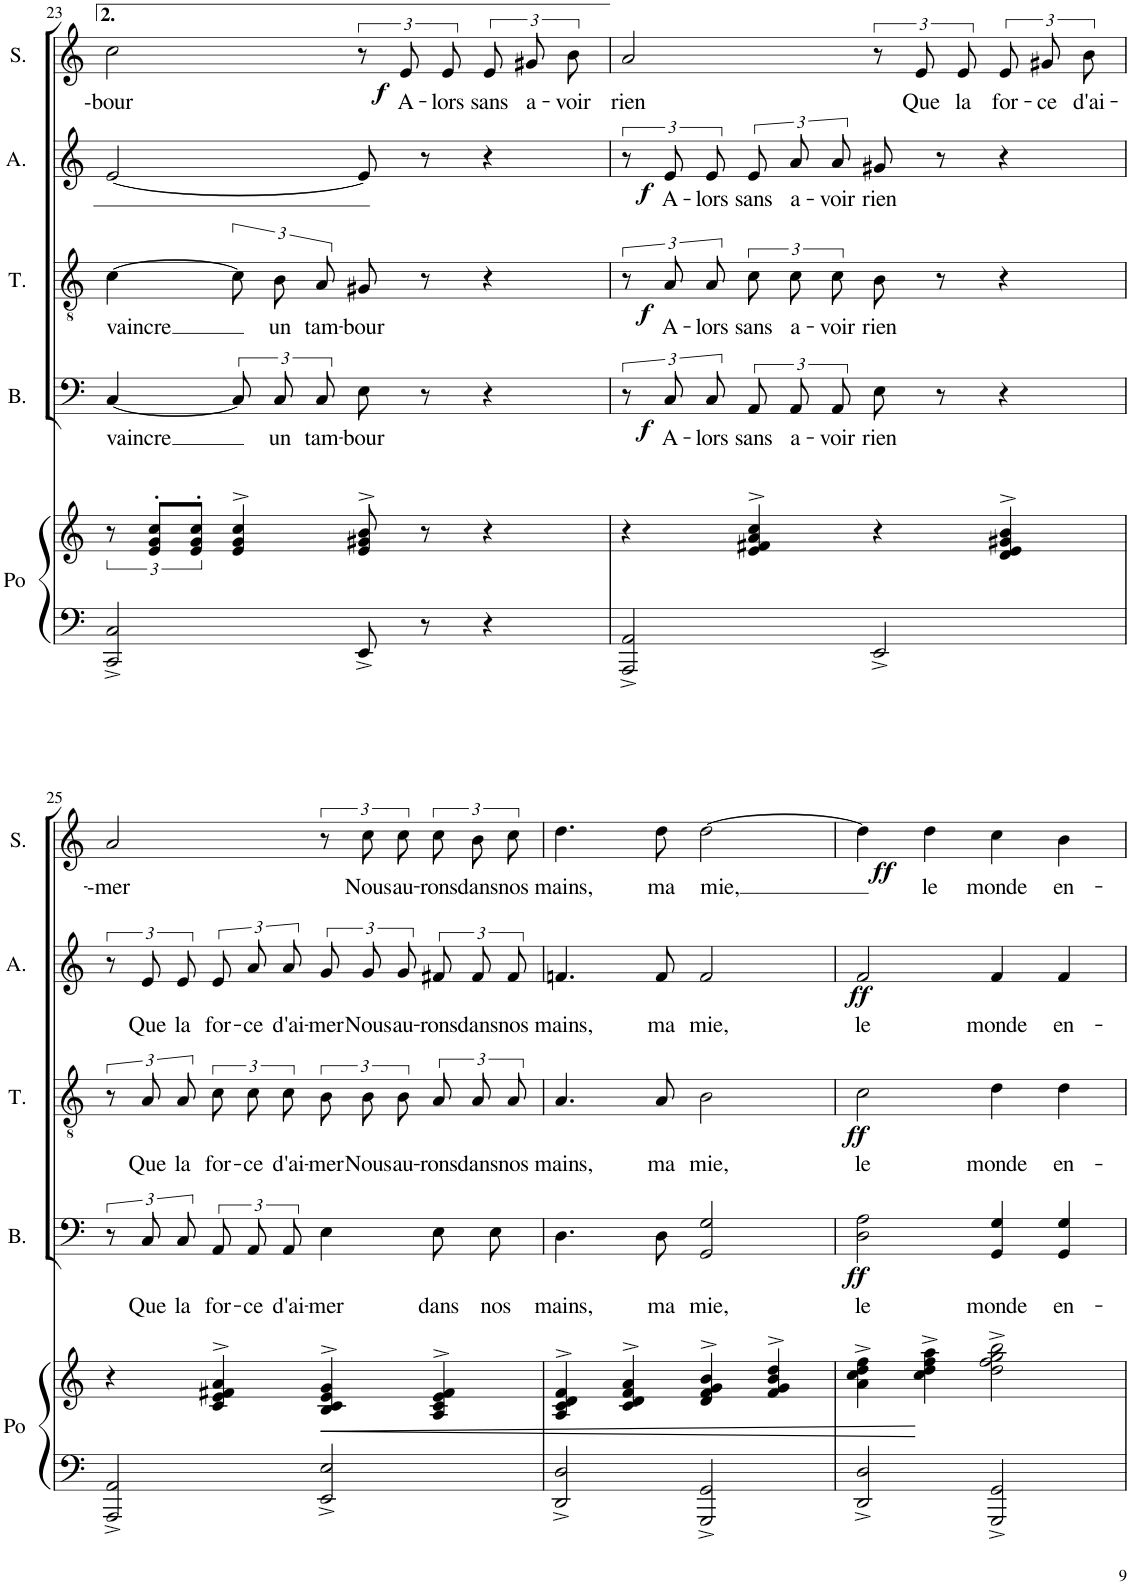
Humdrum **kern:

**kern	**kern	**dynam	**kern	**text	**dynam	**kern	**text	**dynam	**kern	**text	**dynam	**kern	**text	**dynam
*part5	*part5	*part5	*part4	*part4	*part4	*part3	*part3	*part3	*part2	*part2	*part2	*part1	*part1	*part1
*staff6	*staff5	*staff5/6	*staff4	*staff4	*staff4	*staff3	*staff3	*staff3	*staff2	*staff2	*staff2	*staff1	*staff1	*staff1
*I"Po	*	*	*I"B.	*	*	*I"T.	*	*	*I"A.	*	*	*I"S.	*	*
*I'Po	*	*	*I'B.	*	*	*I'T.	*	*	*I'A.	*	*	*I'S.	*	*
!!LO:PB:g=z
*clefF4	*clefG2	*	*clefF4	*	*	*clefGv2	*	*	*clefG2	*	*	*clefG2	*	*
*k[]	*k[]	*	*k[]	*	*	*k[]	*	*	*k[]	*	*	*k[]	*	*
*M4/4	*M4/4	*	*M4/4	*	*	*M4/4	*	*	*M4/4	*	*	*M4/4	*	*
*met(c)	*met(c)	*	*met(c)	*	*	*met(c)	*	*	*met(c)	*	*	*met(c)	*	*
=23	=23	=23	=23	=23	=23	=23	=23	=23	=23	=23	=23	=23	=23	=23
!	!	!	!	!LO:LY:b	!	!	!LO:LY:b	!	!	!	!	!	!LO:LY:b	!
2CC/^ 2C/^	12r	.	[4C/	-vaincre	.	[4c\	vaincre	.	[2e/	.	.	2cc\	-bour	.
.	12e/'> 12g/'> 12cc/'>L	.	.	.	.	.	.	.	.	.	.	.	.	.
.	12e/'> 12g/'> 12cc/'>J	.	.	.	.	.	.	.	.	.	.	.	.	.
.	4e/^> 4g/^> 4cc/^>	.	12C/L]	.	.	12c\L]	.	.	.	.	.	.	.	.
!	!	!	!	!LO:LY:b	!	!	!LO:LY:b	!	!	!	!	!	!	!
.	.	.	12C/	un	.	12B\	un	.	.	.	.	.	.	.
!	!	!	!	!LO:LY:b	!	!	!LO:LY:b	!	!	!	!	!	!	!
.	.	.	12C/J	tam-	.	12A\J	tam-	.	.	.	.	.	.	.
!	!	!	!	!LO:LY:b	!	!	!LO:LY:b	!	!	!	!	!	!	!
8EE^/	8e/^> 8g#X/^> 8b/^>	.	8E\	-bour	.	8G#X/	-bour	.	8e/]	.	.	12r	.	.
!	!	!	!	!	!	!	!	!	!	!	!	!	!LO:LY:b	!LO:DY:b
.	.	.	.	.	.	.	.	.	.	.	.	12e/L	A-	f
8r	8r	.	8r	.	.	8r	.	.	8r	.	.	.	.	.
!	!	!	!	!	!	!	!	!	!	!	!	!	!LO:LY:b	!
.	.	.	.	.	.	.	.	.	.	.	.	12e/J	-lors	.
!	!	!	!	!	!	!	!	!	!	!	!	!	!LO:LY:b	!
4r	4r	.	4r	.	.	4r	.	.	4r	.	.	12e/L	sans	.
!	!	!	!	!	!	!	!	!	!	!	!	!	!LO:LY:b	!
.	.	.	.	.	.	.	.	.	.	.	.	12g#X/	a-	.
!	!	!	!	!	!	!	!	!	!	!	!	!	!LO:LY:b	!
.	.	.	.	.	.	.	.	.	.	.	.	12b/J	-voir	.
=24	=24	=24	=24	=24	=24	=24	=24	=24	=24	=24	=24	=24	=24	=24
!	!	!	!	!	!	!	!	!	!	!	!	!	!LO:LY:b	!
2AAA/^ 2AA/^	4r	.	12r	.	.	12r	.	.	12r	.	.	2a/	rien	.
!	!	!	!	!LO:LY:b	!LO:DY:b	!	!LO:LY:b	!LO:DY:b	!	!LO:LY:b	!LO:DY:b	!	!	!
.	.	.	12C/L	A-	f	12A/L	A-	f	12e/L	A-	f	.	.	.
!	!	!	!	!LO:LY:b	!	!	!LO:LY:b	!	!	!LO:LY:b	!	!	!	!
.	.	.	12C/J	-lors	.	12A/J	-lors	.	12e/J	-lors	.	.	.	.
!	!	!	!	!LO:LY:b	!	!	!LO:LY:b	!	!	!LO:LY:b	!	!	!	!
.	4e/^> 4f#X/^> 4a/^> 4cc/^>	.	12AA/L	sans	.	12c\L	sans	.	12e/L	sans	.	.	.	.
!	!	!	!	!LO:LY:b	!	!	!LO:LY:b	!	!	!LO:LY:b	!	!	!	!
.	.	.	12AA/	a-	.	12c\	a-	.	12a/	a-	.	.	.	.
!	!	!	!	!LO:LY:b	!	!	!LO:LY:b	!	!	!LO:LY:b	!	!	!	!
.	.	.	12AA/J	-voir	.	12c\J	-voir	.	12a/J	-voir	.	.	.	.
!	!	!	!	!LO:LY:b	!	!	!LO:LY:b	!	!	!LO:LY:b	!	!	!	!
2EE^/	4r	.	8E\	rien	.	8B\	rien	.	8g#X/	rien	.	12r	.	.
!	!	!	!	!	!	!	!	!	!	!	!	!	!LO:LY:b	!
.	.	.	.	.	.	.	.	.	.	.	.	12e/L	Que	.
.	.	.	8r	.	.	8r	.	.	8r	.	.	.	.	.
!	!	!	!	!	!	!	!	!	!	!	!	!	!LO:LY:b	!
.	.	.	.	.	.	.	.	.	.	.	.	12e/J	la	.
!	!	!	!	!	!	!	!	!	!	!	!	!	!LO:LY:b	!
.	4d/^> 4e/^> 4g#X/^> 4b/^>	.	4r	.	.	4r	.	.	4r	.	.	12e/L	for-	.
!	!	!	!	!	!	!	!	!	!	!	!	!	!LO:LY:b	!
.	.	.	.	.	.	.	.	.	.	.	.	12g#X/	-ce	.
!	!	!	!	!	!	!	!	!	!	!	!	!	!LO:LY:b	!
.	.	.	.	.	.	.	.	.	.	.	.	12b/J	d'ai-	.
!!LO:LB:g=z
=25	=25	=25	=25	=25	=25	=25	=25	=25	=25	=25	=25	=25	=25	=25
!	!	!	!	!	!	!	!	!	!	!	!	!	!LO:LY:b	!
2AAA/^ 2AA/^	4r	.	12r	.	.	12r	.	.	12r	.	.	2a/	--mer	.
!	!	!	!	!LO:LY:b	!	!	!LO:LY:b	!	!	!LO:LY:b	!	!	!	!
.	.	.	12C/L	Que	.	12A/L	Que	.	12e/L	Que	.	.	.	.
!	!	!	!	!LO:LY:b	!	!	!LO:LY:b	!	!	!LO:LY:b	!	!	!	!
.	.	.	12C/J	la	.	12A/J	la	.	12e/J	la	.	.	.	.
!	!	!	!	!LO:LY:b	!	!	!LO:LY:b	!	!	!LO:LY:b	!	!	!	!
.	4c/^> 4e/^> 4f#X/^> 4a/^>	.	12AA/L	for-	.	12c\L	for-	.	12e/L	for-	.	.	.	.
!	!	!	!	!LO:LY:b	!	!	!LO:LY:b	!	!	!LO:LY:b	!	!	!	!
.	.	.	12AA/	-ce	.	12c\	-ce	.	12a/	-ce	.	.	.	.
!	!	!	!	!LO:LY:b	!	!	!LO:LY:b	!	!	!LO:LY:b	!	!	!	!
.	.	.	12AA/J	d'ai-	.	12c\J	d'ai-	.	12a/J	d'ai-	.	.	.	.
!	!	!LO:HP:b	!	!LO:LY:b	!	!	!LO:LY:b	!	!	!LO:LY:b	!	!	!	!
2EE/^ 2E/^	4B/^> 4c/^> 4e/^> 4g/^>	<	4E\	-mer	.	12B\L	-mer	.	12g/L	-mer	.	12r	.	.
!	!	!	!	!	!	!	!LO:LY:b	!	!	!LO:LY:b	!	!	!LO:LY:b	!
.	.	.	.	.	.	12B\	Nous	.	12g/	Nous	.	12cc\L	Nous	.
!	!	!	!	!	!	!	!LO:LY:b	!	!	!LO:LY:b	!	!	!LO:LY:b	!
.	.	.	.	.	.	12B\J	au-	.	12g/J	au-	.	12cc\J	au-	.
!	!	!	!	!LO:LY:b	!	!	!LO:LY:b	!	!	!LO:LY:b	!	!	!LO:LY:b	!
.	4A/^> 4c/^> 4e/^> 4f#/^>	.	8E\L	dans	.	12A/L	-rons	.	12f#X/L	-rons	.	12cc\L	-rons	.
!	!	!	!	!	!	!	!LO:LY:b	!	!	!LO:LY:b	!	!	!LO:LY:b	!
.	.	.	.	.	.	12A/	dans	.	12f#/	dans	.	12b\	dans	.
!	!	!	!	!LO:LY:b	!	!	!	!	!	!	!	!	!	!
.	.	.	8E\J	nos	.	.	.	.	.	.	.	.	.	.
!	!	!	!	!	!	!	!LO:LY:b	!	!	!LO:LY:b	!	!	!LO:LY:b	!
.	.	.	.	.	.	12A/J	nos	.	12f#/J	nos	.	12cc\J	nos	.
=26	=26	=26	=26	=26	=26	=26	=26	=26	=26	=26	=26	=26	=26	=26
!	!	!	!	!LO:LY:b	!	!	!LO:LY:b	!	!	!LO:LY:b	!	!	!LO:LY:b	!
2DD/^ 2D/^	4A/^> 4c/^> 4d/^> 4f/^>	.	4.D\	mains,	.	4.A/	mains,	.	4.fn/	mains,	.	4.dd\	mains,	.
.	4c/^> 4d/^> 4f/^> 4a/^>	.	.	.	.	.	.	.	.	.	.	.	.	.
!	!	!	!	!LO:LY:b	!	!	!LO:LY:b	!	!	!LO:LY:b	!	!	!LO:LY:b	!
.	.	.	8D\	ma	.	8A/	ma	.	8f/	ma	.	8dd\	ma	.
!	!	!	!	!LO:LY:b	!	!	!LO:LY:b	!	!	!LO:LY:b	!	!	!LO:LY:b	!
2GGG/^ 2GG/^	4d/^> 4f/^> 4g/^> 4b/^>	.	2GG/ 2G/	mie,	.	2B\	mie,	.	2f/	mie,	.	[2dd\	mie,	.
.	4f/^> 4g/^> 4b/^> 4dd/^>	.	.	.	.	.	.	.	.	.	.	.	.	.
=27	=27	=27	=27	=27	=27	=27	=27	=27	=27	=27	=27	=27	=27	=27
!	!	!	!	!LO:LY:b	!LO:DY:b	!	!LO:LY:b	!LO:DY:b	!	!LO:LY:b	!LO:DY:b	!	!	!LO:DY:b
2DD/^ 2D/^	4a\^ 4cc\^ 4dd\^ 4ff\^	.	2D\ 2A\	le	ff	2c\	le	ff	2f/	le	ff	4dd\]	.	ff
!	!	!	!	!	!	!	!	!	!	!	!	!	!LO:LY:b	!
.	4cc\^ 4dd\^ 4ff\^ 4aa\^	[	.	.	.	.	.	.	.	.	.	4dd\	le	.
!	!	!	!	!LO:LY:b	!	!	!LO:LY:b	!	!	!LO:LY:b	!	!	!LO:LY:b	!
2GGG/^ 2GG/^	2dd\^ 2ff\^ 2gg\^ 2bb\^	.	4GG/ 4G/	monde	.	4d\	monde	.	4f/	monde	.	4cc\	monde	.
!	!	!	!	!LO:LY:b	!	!	!LO:LY:b	!	!	!LO:LY:b	!	!	!LO:LY:b	!
.	.	.	4GG/ 4G/	en-	.	4d\	en-	.	4f/	en-	.	4b\	en-	.
=	=	=	=	=	=	=	=	=	=	=	=	=	=	=
*-	*-	*-	*-	*-	*-	*-	*-	*-	*-	*-	*-	*-	*-	*-
